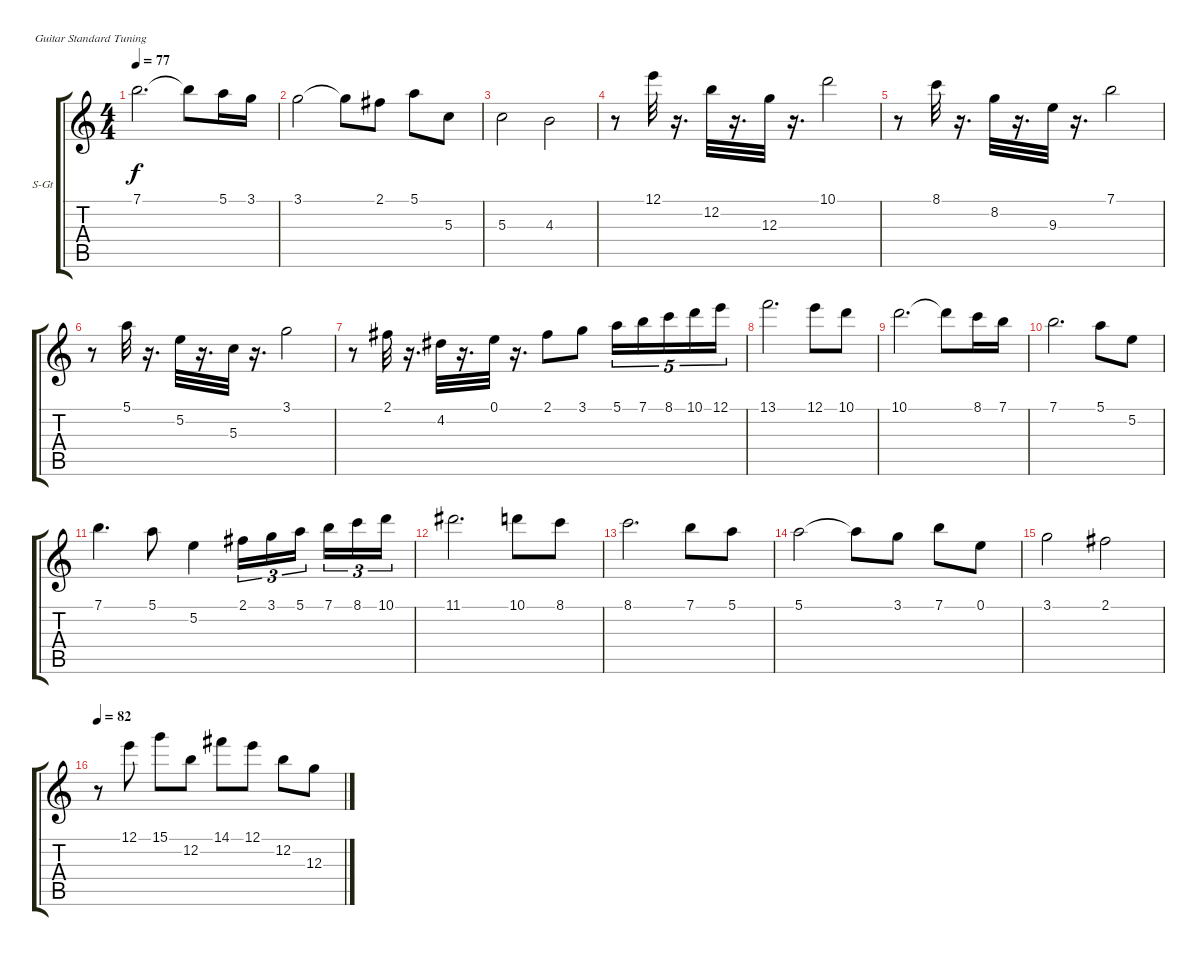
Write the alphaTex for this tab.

\bracketExtendMode groupsimilarinstruments
\firstSystemTrackNameOrientation horizontal
\otherSystemsTrackNameOrientation horizontal
\track ("Flûte" "S-Gt") {instrument flute}
\staff {score tabs}
\tuning (E4 B3 G3 D3 A2 E2)
\displaytranspose 12
\ts (4 4)
\tempo 77
\clef g2
\ks c
7.1.2{d dy f} 7.1{t}.8 5.1.16 3.1.16 |
3.1.2 3.1{t}.8 2.1.8 5.1.8 5.3.8 |
5.3.2 4.3.2 |
r.8 12.1.32 r.16{d} 12.2.32 r.16{d} 12.3.32 r.16{d} 10.1.2 |
r.8 8.1.32 r.16{d} 8.2.32 r.16{d} 9.3.32 r.16{d} 7.1.2 |
r.8 5.1.32 r.16{d} 5.2.32 r.16{d} 5.3.32 r.16{d} 3.1.2 |
r.8 2.1.32 r.16{d} 4.2.32 r.16{d} 0.1.32 r.16{d} 2.1.8 3.1.8 5.1.16{tu (5 4)} 7.1.16{tu (5 4)} 8.1.16{tu (5 4)} 10.1.16{tu (5 4)} 12.1.16{tu (5 4)} |
13.1.2{d} 12.1.8 10.1.8 |
10.1.2{d} 10.1{t}.8 8.1.16 7.1.16 |
7.1.2{d} 5.1.8 5.2.8 |
7.1.4{d} 5.1.8 5.2.4 2.1.16{tu (3 2)} 3.1.16{tu (3 2)} 5.1.16{tu (3 2)} 7.1.16{tu (3 2)} 8.1.16{tu (3 2)} 10.1.16{tu (3 2)} |
11.1.2{d} 10.1.8 8.1.8 |
8.1.2{d} 7.1.8 5.1.8 |
5.1.2 5.1{t}.8 3.1.8 7.1.8 0.1.8 |
3.1.2 2.1.2 |
\section ("" "")
\tempo 82
r.8 12.1.8 15.1.8 12.2.8 14.1.8 12.1.8 12.2.8 12.3.8
